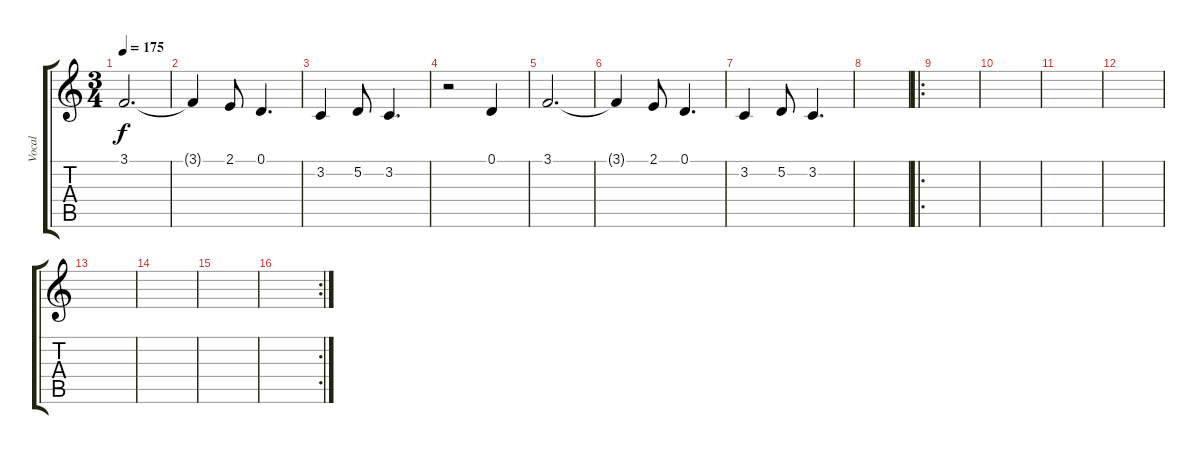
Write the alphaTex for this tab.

\track ("Vocal" "Vocal") {instrument cello}
\staff {score tabs}
\tuning (D4 A3 G3 D3 A2 D2) {hide}
\ts (3 4)
\tempo 175
\clef g2
\ks c
3.1.2{d dy f} |
3.1{t}.4 2.1.8 0.1.4{d} |
3.2.4 5.2.8 3.2.4{d} |
r.2 0.1.4 |
3.1.2{d} |
3.1{t}.4 2.1.8 0.1.4{d} |
3.2.4 5.2.8 3.2.4{d} |
|
\ro
|
|
|
|
|
|
|
\rc 2
